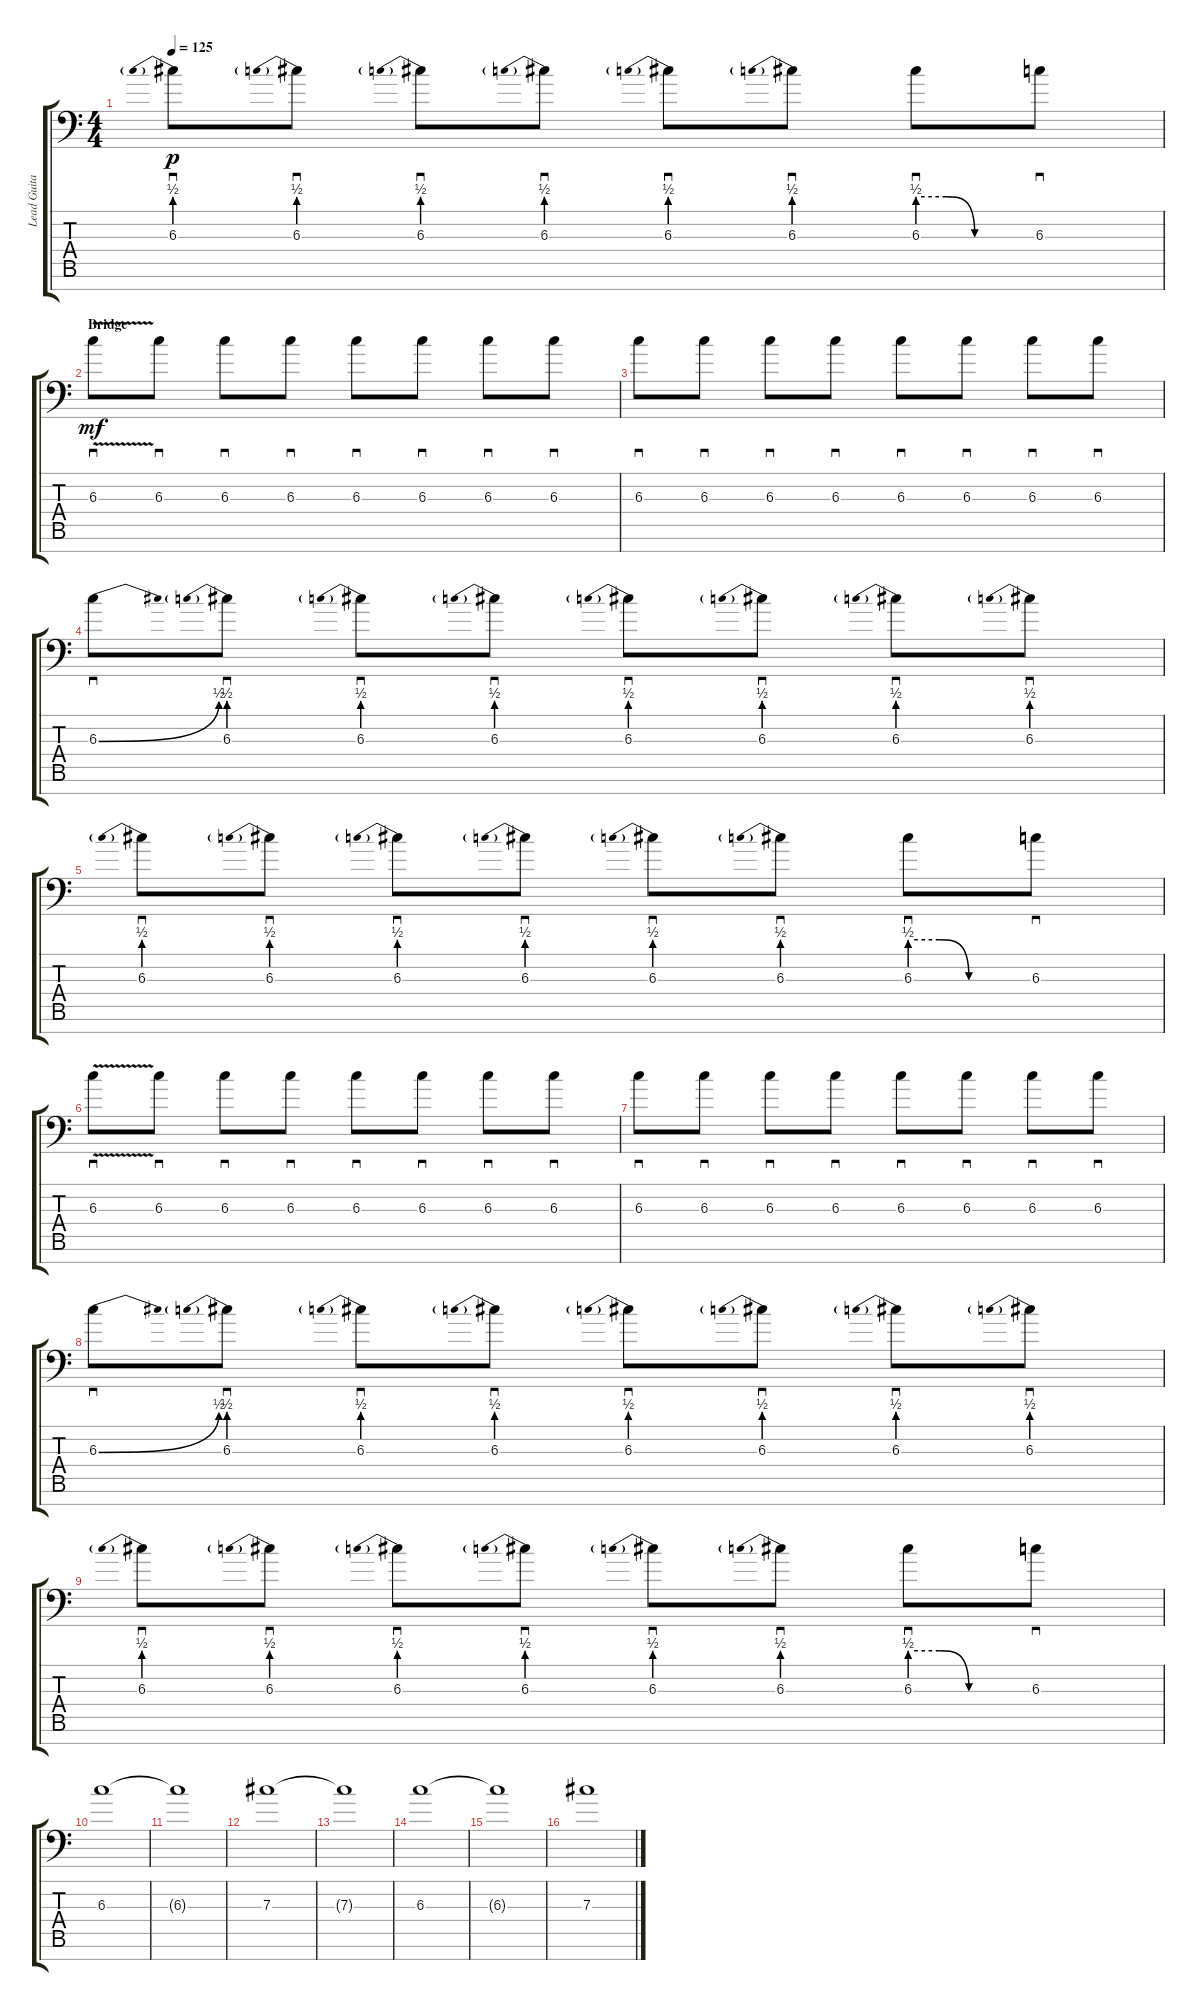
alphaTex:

\track ("Lead Guitar" "Lead Guita") {instrument distortionguitar}
\staff {score tabs}
\tuning (Eb4 Bb3 Gb3 Db3 Ab2 Eb2 Ab1) {hide}
\ts (4 4)
\tempo 125
\clef f4
\ks c
6.3{be (prebend 0 2 60 2)}.8{sd dy p} 6.3{be (prebend 0 2 60 2)}.8{sd} 6.3{be (prebend 0 2 60 2)}.8{sd} 6.3{be (prebend 0 2 60 2)}.8{sd} 6.3{be (prebend 0 2 60 2)}.8{sd} 6.3{be (prebend 0 2 60 2)}.8{sd} 6.3{be (custom 0 2 15 2 30 0 60 0)}.8{sd} 6.3.8{sd} |
\section ("" "Bridge")
6.3{v}.8{sd dy mf} 6.3.8{sd} 6.3.8{sd} 6.3.8{sd} 6.3.8{sd} 6.3.8{sd} 6.3.8{sd} 6.3.8{sd} |
6.3.8{sd} 6.3.8{sd} 6.3.8{sd} 6.3.8{sd} 6.3.8{sd} 6.3.8{sd} 6.3.8{sd} 6.3.8{sd} |
6.3{be (bend 0 0 60 2)}.8{sd} 6.3{be (prebend 0 2 60 2)}.8{sd} 6.3{be (prebend 0 2 60 2)}.8{sd} 6.3{be (prebend 0 2 60 2)}.8{sd} 6.3{be (prebend 0 2 60 2)}.8{sd} 6.3{be (prebend 0 2 60 2)}.8{sd} 6.3{be (prebend 0 2 60 2)}.8{sd} 6.3{be (prebend 0 2 60 2)}.8{sd} |
6.3{be (prebend 0 2 60 2)}.8{sd} 6.3{be (prebend 0 2 60 2)}.8{sd} 6.3{be (prebend 0 2 60 2)}.8{sd} 6.3{be (prebend 0 2 60 2)}.8{sd} 6.3{be (prebend 0 2 60 2)}.8{sd} 6.3{be (prebend 0 2 60 2)}.8{sd} 6.3{be (custom 0 2 15 2 30 0 60 0)}.8{sd} 6.3.8{sd} |
6.3{v}.8{sd} 6.3.8{sd} 6.3.8{sd} 6.3.8{sd} 6.3.8{sd} 6.3.8{sd} 6.3.8{sd} 6.3.8{sd} |
6.3.8{sd} 6.3.8{sd} 6.3.8{sd} 6.3.8{sd} 6.3.8{sd} 6.3.8{sd} 6.3.8{sd} 6.3.8{sd} |
6.3{be (bend 0 0 60 2)}.8{sd} 6.3{be (prebend 0 2 60 2)}.8{sd} 6.3{be (prebend 0 2 60 2)}.8{sd} 6.3{be (prebend 0 2 60 2)}.8{sd} 6.3{be (prebend 0 2 60 2)}.8{sd} 6.3{be (prebend 0 2 60 2)}.8{sd} 6.3{be (prebend 0 2 60 2)}.8{sd} 6.3{be (prebend 0 2 60 2)}.8{sd} |
6.3{be (prebend 0 2 60 2)}.8{sd} 6.3{be (prebend 0 2 60 2)}.8{sd} 6.3{be (prebend 0 2 60 2)}.8{sd} 6.3{be (prebend 0 2 60 2)}.8{sd} 6.3{be (prebend 0 2 60 2)}.8{sd} 6.3{be (prebend 0 2 60 2)}.8{sd} 6.3{be (custom 0 2 15 2 30 0 60 0)}.8{sd} 6.3.8{sd} |
6.3.1 |
6.3{t}.1 |
7.3.1 |
7.3{t}.1 |
6.3.1 |
6.3{t}.1 |
7.3.1
